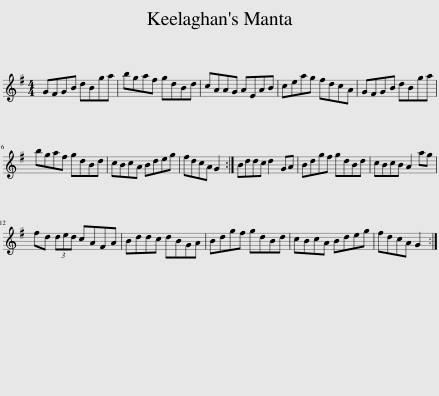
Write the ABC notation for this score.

X:1
L:1/8
M:4/4
I:linebreak $
K:G
V:1 treble
V:1
 GFGB dBga | bgaf gdBd | cAAG AEAB | ceag fdcA | GFGB dBga |$ %5
 bgaf gdBd | cBcA Bdeg | fdcA G2 :| Bddc d2 GA | Bdgf gdBd | %10
 cBcB A2 ag |$ fd (3ded cAFA | Bddc dBGA | Bdgf gdBd | cBcA Bdeg | %15
 fdcA G2 :| %16
